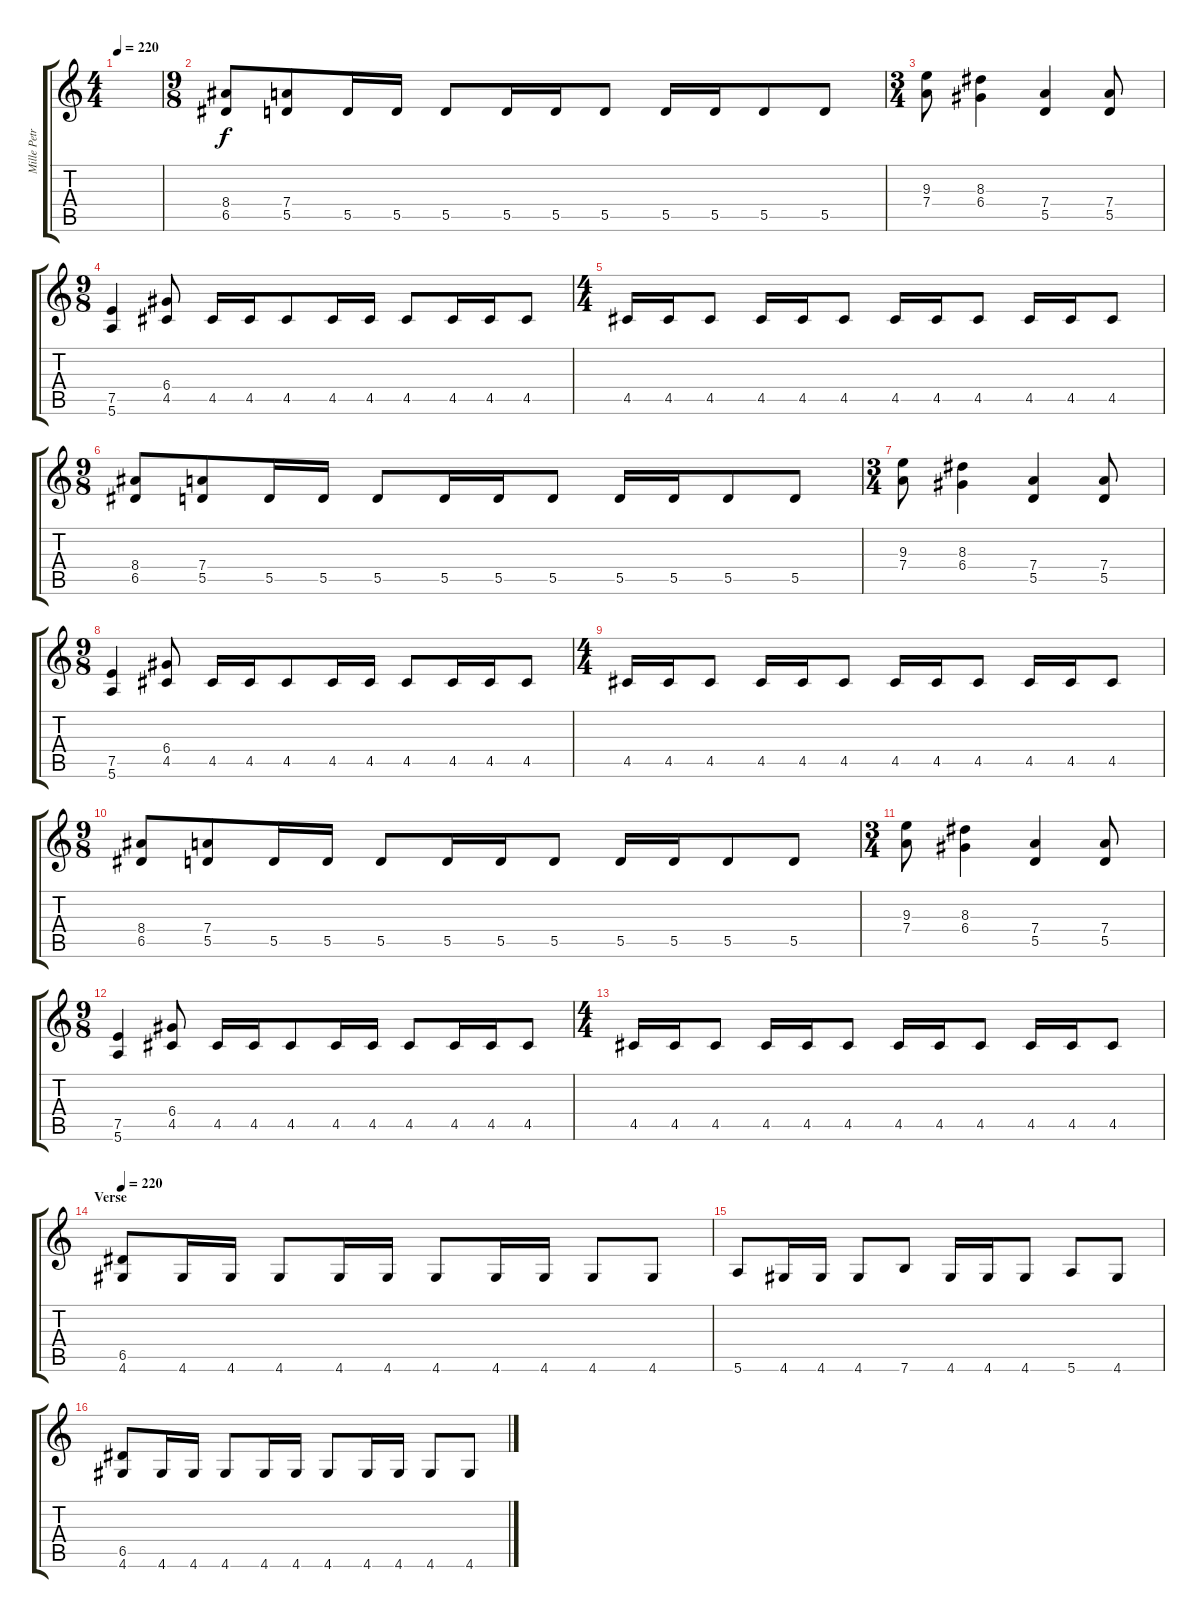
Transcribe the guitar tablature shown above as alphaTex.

\track ("Mille Petrozza" "Mille Petr") {instrument distortionguitar}
\staff {score tabs}
\tuning (E4 B3 G3 D3 A2 E2) {hide}
\ts (4 4)
\tempo 220
\clef g2
\ks c
|
\ts (9 8)
(8.4 6.5).8 (7.4 5.5).8 5.5.16 5.5.16 5.5.8 5.5.16 5.5.16 5.5.8 5.5.16 5.5.16 5.5.8 5.5.8 |
\ts (3 4)
(9.3 7.4).8 (8.3 6.4).4 (7.4 5.5).4 (7.4 5.5).8 |
\ts (9 8)
(7.5 5.6).4 (6.4 4.5).8 4.5.16 4.5.16 4.5.8 4.5.16 4.5.16 4.5.8 4.5.16 4.5.16 4.5.8 |
\ts (4 4)
4.5.16 4.5.16 4.5.8 4.5.16 4.5.16 4.5.8 4.5.16 4.5.16 4.5.8 4.5.16 4.5.16 4.5.8 |
\ts (9 8)
(8.4 6.5).8 (7.4 5.5).8 5.5.16 5.5.16 5.5.8 5.5.16 5.5.16 5.5.8 5.5.16 5.5.16 5.5.8 5.5.8 |
\ts (3 4)
(9.3 7.4).8 (8.3 6.4).4 (7.4 5.5).4 (7.4 5.5).8 |
\ts (9 8)
(7.5 5.6).4 (6.4 4.5).8 4.5.16 4.5.16 4.5.8 4.5.16 4.5.16 4.5.8 4.5.16 4.5.16 4.5.8 |
\ts (4 4)
4.5.16 4.5.16 4.5.8 4.5.16 4.5.16 4.5.8 4.5.16 4.5.16 4.5.8 4.5.16 4.5.16 4.5.8 |
\ts (9 8)
(8.4 6.5).8 (7.4 5.5).8 5.5.16 5.5.16 5.5.8 5.5.16 5.5.16 5.5.8 5.5.16 5.5.16 5.5.8 5.5.8 |
\ts (3 4)
(9.3 7.4).8 (8.3 6.4).4 (7.4 5.5).4 (7.4 5.5).8 |
\ts (9 8)
(7.5 5.6).4 (6.4 4.5).8 4.5.16 4.5.16 4.5.8 4.5.16 4.5.16 4.5.8 4.5.16 4.5.16 4.5.8 |
\ts (4 4)
4.5.16 4.5.16 4.5.8 4.5.16 4.5.16 4.5.8 4.5.16 4.5.16 4.5.8 4.5.16 4.5.16 4.5.8 |
\section ("" "Verse")
\tempo 220
(6.5 4.6).8 4.6.16 4.6.16 4.6.8 4.6.16 4.6.16 4.6.8 4.6.16 4.6.16 4.6.8 4.6.8 |
5.6.8 4.6.16 4.6.16 4.6.8 7.6.8 4.6.16 4.6.16 4.6.8 5.6.8 4.6.8 |
(6.5 4.6).8 4.6.16 4.6.16 4.6.8 4.6.16 4.6.16 4.6.8 4.6.16 4.6.16 4.6.8 4.6.8
